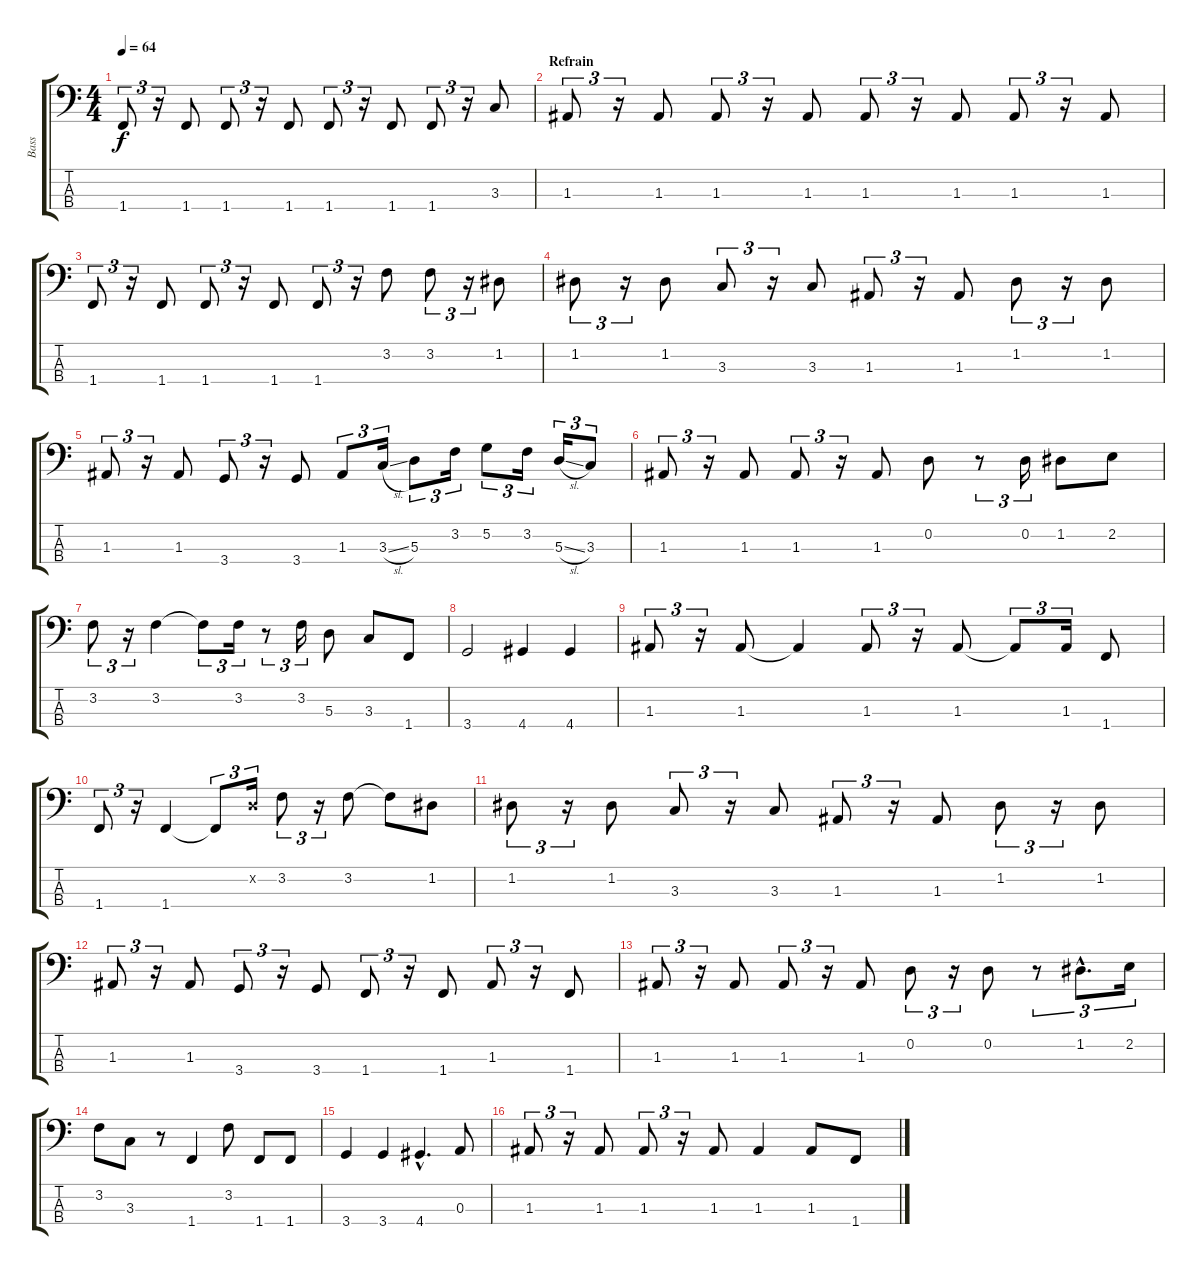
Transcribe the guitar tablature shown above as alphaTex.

\track ("Bass" "Bass") {instrument electricbassfinger}
\staff {score tabs}
\tuning (G2 D2 A1 E1) {hide}
\ts (4 4)
\tempo 64
\clef f4
\ks c
1.4.8{tu (3 2) dy f} r.16{tu (3 2)} 1.4.8 1.4.8{tu (3 2)} r.16{tu (3 2)} 1.4.8 1.4.8{tu (3 2)} r.16{tu (3 2)} 1.4.8 1.4.8{tu (3 2)} r.16{tu (3 2)} 3.3.8 |
\section ("" "Refrain")
1.3.8{tu (3 2)} r.16{tu (3 2)} 1.3.8 1.3.8{tu (3 2)} r.16{tu (3 2)} 1.3.8 1.3.8{tu (3 2)} r.16{tu (3 2)} 1.3.8 1.3.8{tu (3 2)} r.16{tu (3 2)} 1.3.8 |
1.4.8{tu (3 2)} r.16{tu (3 2)} 1.4.8 1.4.8{tu (3 2)} r.16{tu (3 2)} 1.4.8 1.4.8{tu (3 2)} r.16{tu (3 2)} 3.2.8 3.2.8{tu (3 2)} r.16{tu (3 2)} 1.2.8 |
1.2.8{tu (3 2)} r.16{tu (3 2)} 1.2.8 3.3.8{tu (3 2)} r.16{tu (3 2)} 3.3.8 1.3.8{tu (3 2)} r.16{tu (3 2)} 1.3.8 1.2.8{tu (3 2)} r.16{tu (3 2)} 1.2.8 |
1.3.8{tu (3 2)} r.16{tu (3 2)} 1.3.8 3.4.8{tu (3 2)} r.16{tu (3 2)} 3.4.8 1.3.8{tu (3 2)} 3.3{sl}.16{tu (3 2)} 5.3.8{tu (3 2)} 3.2.16{tu (3 2)} 5.2.8{tu (3 2)} 3.2.16{tu (3 2)} 5.3{sl}.16{tu (3 2)} 3.3.8{tu (3 2)} |
1.3.8{tu (3 2)} r.16{tu (3 2)} 1.3.8 1.3.8{tu (3 2)} r.16{tu (3 2)} 1.3.8 0.2.8 r.8{tu (3 2)} 0.2.16{tu (3 2)} 1.2.8 2.2.8 |
3.2.8{tu (3 2)} r.16{tu (3 2)} 3.2.4 3.2{t}.8{tu (3 2)} 3.2.16{tu (3 2)} r.8{tu (3 2)} 3.2.16{tu (3 2)} 5.3.8 3.3.8 1.4.8 |
3.4.2 4.4.4 4.4.4 |
1.3.8{tu (3 2)} r.16{tu (3 2)} 1.3.8 1.3{t}.4 1.3.8{tu (3 2)} r.16{tu (3 2)} 1.3.8 1.3{t}.8{tu (3 2)} 1.3.16{tu (3 2)} 1.4.8 |
1.4.8{tu (3 2)} r.16{tu (3 2)} 1.4.4 1.4{t}.8{tu (3 2)} 0.2{x}.16{tu (3 2)} 3.2.8{tu (3 2)} r.16{tu (3 2)} 3.2.8 3.2{t}.8 1.2.8 |
1.2.8{tu (3 2)} r.16{tu (3 2)} 1.2.8 3.3.8{tu (3 2)} r.16{tu (3 2)} 3.3.8 1.3.8{tu (3 2)} r.16{tu (3 2)} 1.3.8 1.2.8{tu (3 2)} r.16{tu (3 2)} 1.2.8 |
1.3.8{tu (3 2)} r.16{tu (3 2)} 1.3.8 3.4.8{tu (3 2)} r.16{tu (3 2)} 3.4.8 1.4.8{tu (3 2)} r.16{tu (3 2)} 1.4.8 1.3.8{tu (3 2)} r.16{tu (3 2)} 1.4.8 |
1.3.8{tu (3 2)} r.16{tu (3 2)} 1.3.8 1.3.8{tu (3 2)} r.16{tu (3 2)} 1.3.8 0.2.8{tu (3 2)} r.16{tu (3 2)} 0.2.8 r.8{tu (3 2)} 1.2{hac}.8{d tu (3 2)} 2.2.16{tu (3 2)} |
3.2.8 3.3.8 r.8 1.4.4 3.2.8 1.4.8 1.4.8 |
3.4.4 3.4.4 4.4{hac}.4{d} 0.3.8 |
1.3.8{tu (3 2)} r.16{tu (3 2)} 1.3.8 1.3.8{tu (3 2)} r.16{tu (3 2)} 1.3.8 1.3.4 1.3.8 1.4.8
